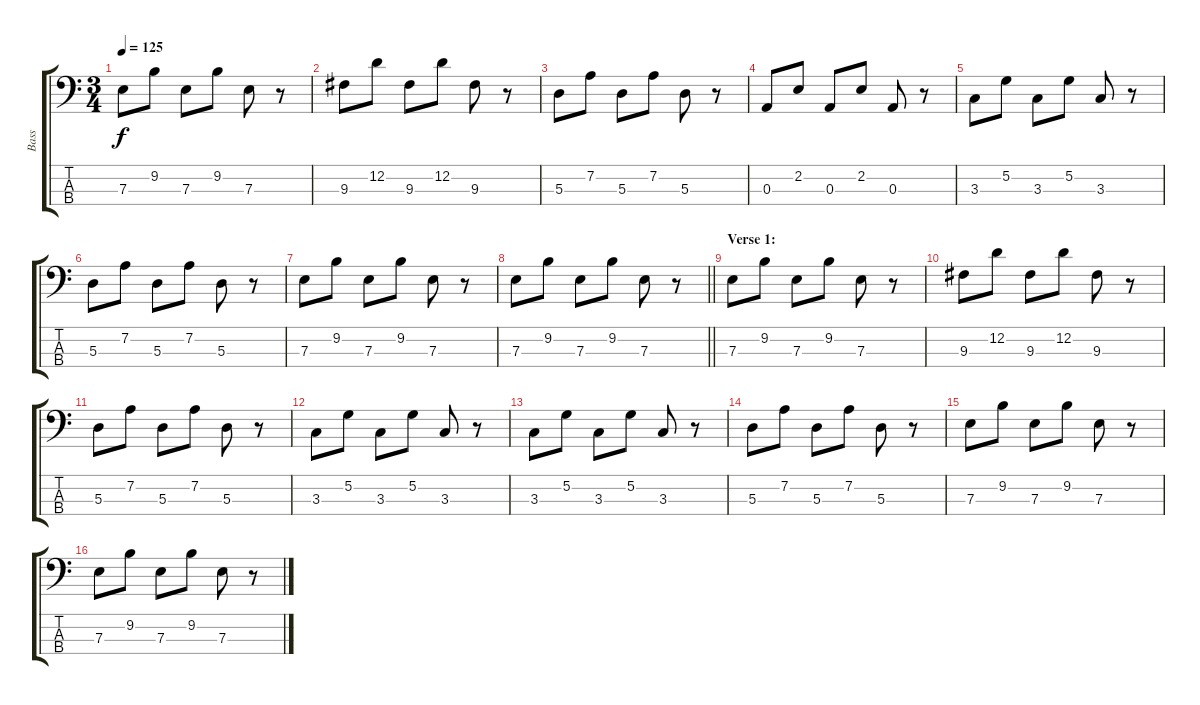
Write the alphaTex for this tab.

\track ("Bass" "Bass") {instrument electricbassfinger}
\staff {score tabs}
\tuning (G2 D2 A1 E1) {hide}
\ts (3 4)
\tempo 125
\clef f4
\ks c
7.3.8{dy f} 9.2.8 7.3.8 9.2.8 7.3.8 r.8 |
9.3.8 12.2.8 9.3.8 12.2.8 9.3.8 r.8 |
5.3.8 7.2.8 5.3.8 7.2.8 5.3.8 r.8 |
0.3.8 2.2.8 0.3.8 2.2.8 0.3.8 r.8 |
3.3.8 5.2.8 3.3.8 5.2.8 3.3.8 r.8 |
5.3.8 7.2.8 5.3.8 7.2.8 5.3.8 r.8 |
7.3.8 9.2.8 7.3.8 9.2.8 7.3.8 r.8 |
\barLineRight lightlight
7.3.8 9.2.8 7.3.8 9.2.8 7.3.8 r.8 |
\section ("" "Verse 1:")
7.3.8 9.2.8 7.3.8 9.2.8 7.3.8 r.8 |
9.3.8 12.2.8 9.3.8 12.2.8 9.3.8 r.8 |
5.3.8 7.2.8 5.3.8 7.2.8 5.3.8 r.8 |
3.3.8 5.2.8 3.3.8 5.2.8 3.3.8 r.8 |
3.3.8 5.2.8 3.3.8 5.2.8 3.3.8 r.8 |
5.3.8 7.2.8 5.3.8 7.2.8 5.3.8 r.8 |
7.3.8 9.2.8 7.3.8 9.2.8 7.3.8 r.8 |
7.3.8 9.2.8 7.3.8 9.2.8 7.3.8 r.8
